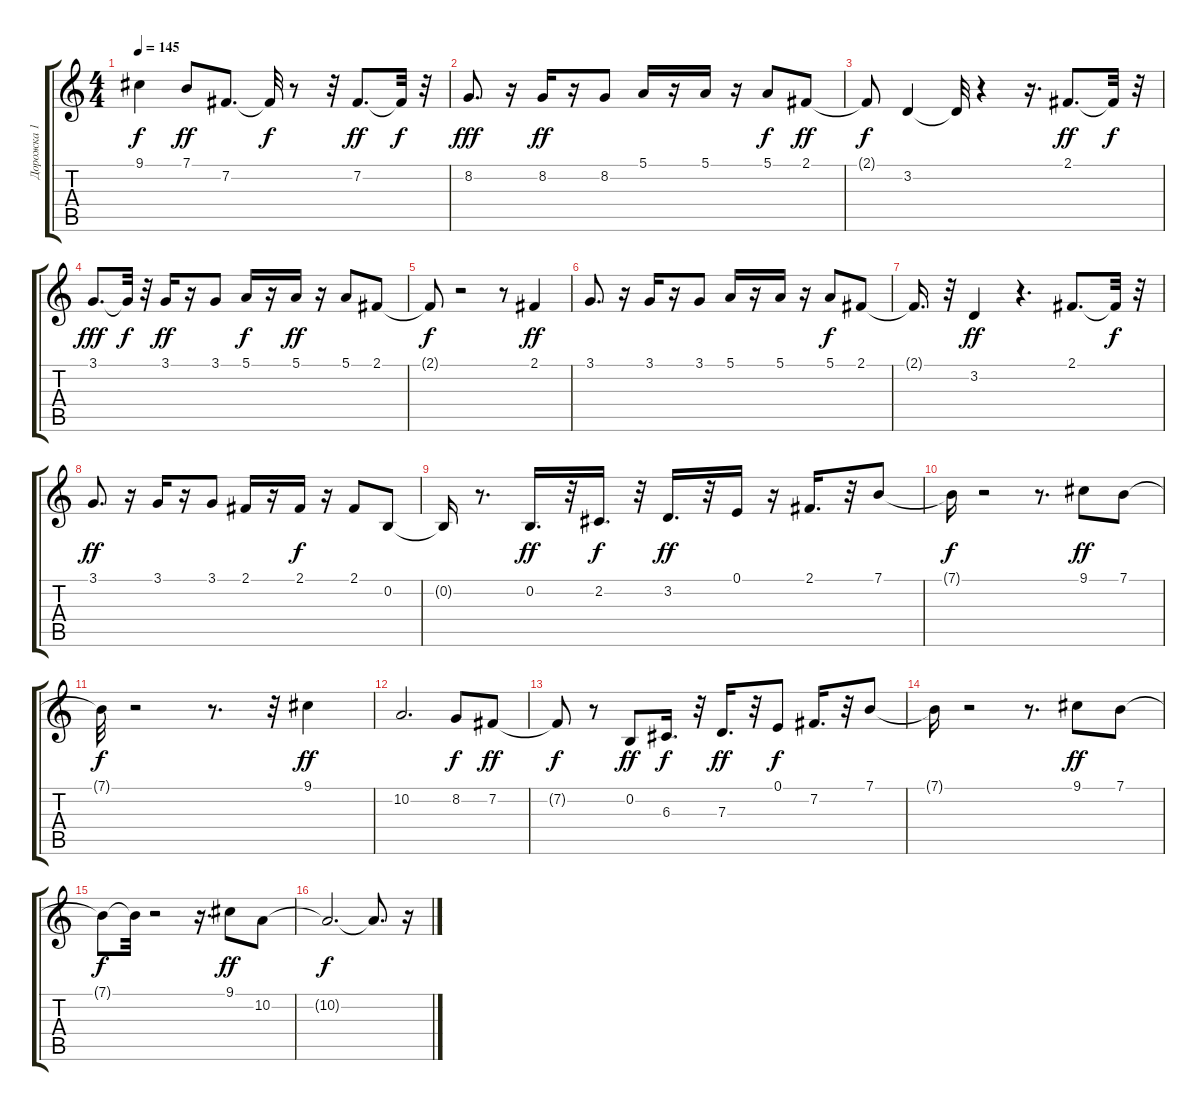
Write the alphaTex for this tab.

\track ("Дорожка 1" "Дорожка 1") {instrument flute}
\staff {score tabs}
\tuning (E4 B3 G3 D3 A2 E2) {hide}
\ts (4 4)
\tempo 145
\clef g2
\ks c
9.1{t}.4{dy f} 7.1.8{dy ff} 7.2.8{d} 7.2{t}.32{dy f} r.8 r.32 7.2.8{d dy ff} 7.2{t}.32{dy f} r.32 |
8.2.8{d dy fff} r.16 8.2.16{dy ff} r.16 8.2.8 5.1.16 r.16 5.1.16 r.16 5.1.8{dy f} 2.1.8{dy ff} |
2.1{t}.8{dy f} 3.2.4 3.2{t}.32 r.4 r.16{d} 2.1.8{d dy ff} 2.1{t}.32{dy f} r.32 |
3.1.8{d dy fff} 3.1{t}.32{dy f} r.32 3.1.16{dy ff} r.16 3.1.8 5.1.16{dy f} r.16 5.1.16{dy ff} r.16 5.1.8 2.1.8 |
2.1{t}.8{dy f} r.2 r.8 2.1.4{dy ff} |
3.1.8{d} r.16 3.1.16 r.16 3.1.8 5.1.16 r.16 5.1.16 r.16 5.1.8{dy f} 2.1.8 |
2.1{t}.16{d} r.32 3.2.4{dy ff} r.4{d} 2.1.8{d} 2.1{t}.32{dy f} r.32 |
3.1.8{d dy ff} r.16 3.1.16 r.16 3.1.8 2.1.16 r.16 2.1.16{dy f} r.16 2.1.8 0.2.8 |
0.2{t}.16 r.8{d} 0.2.16{d dy ff} r.32 2.2.16{d dy f} r.32 3.2.16{d dy ff} r.32 0.1.16 r.16 2.1.16{d} r.32 7.1.8 |
7.1{t}.16{dy f} r.2 r.8{d} 9.1.8{dy ff} 7.1.8 |
7.1{t}.32{dy f} r.2 r.8{d} r.32 9.1.4{dy ff} |
10.2.2{d} 8.2.8{dy f} 7.2.8{dy ff} |
7.2{t}.8{dy f} r.8 0.2.8{dy ff} 6.3.16{d dy f} r.32 7.3.16{d dy ff} r.32 0.1.8{dy f} 7.2.16{d} r.32 7.1.8 |
7.1{t}.16 r.2 r.8{d} 9.1.8{dy ff} 7.1.8 |
7.1{t}.8{dy f} 7.1{t}.32 r.2 r.16{d} 9.1.8{dy ff} 10.2.8 |
10.2{t}.2{d dy f} 10.2{t}.8{d} r.16
